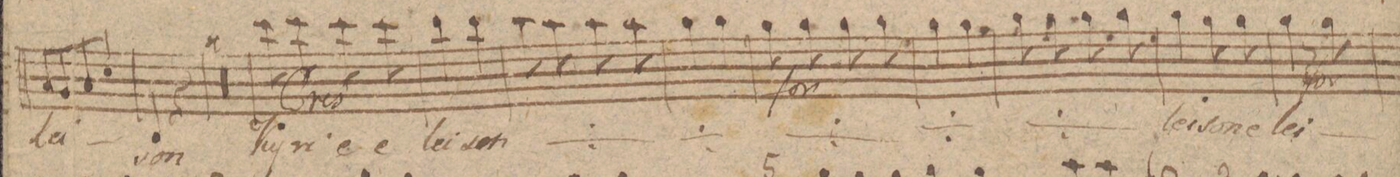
**kern	**text	**dynam
*I"Canto	*	*
*clefC1	*	*
*k[f#c#g#d#]	*	*
*M2/4	*	*
8f#/L	-lei-	.
8e/	.	.
8f#/	.	.
8a/J	.	.
=180	=180	=180
4B/	-son	.
4r	.	.
=181	=181	=181
0r	.	.
=182	=182	=182
=183	=183	=183
=184	=184	=184
=185	=185	=185
8aa\	Ky-	.
8aa\	-ri-	<
8aa\	-e	.
8aa\	e-	.
=186	=186	=186
4gg#\	-lei-	.
4gg#\	-son	.
=187	=187	=187
*	*ij	*
8ff#\	Ky-	.
8ff#\	-ri-	.
8ff#\	-e	.
8ff#\	e-	.
=188	=188	=188
4ee\	-lei-	.
4ee\	-son	.
=189	=189	=189
8ee\	Ky-	f
8ee\	-ri-	.
8ee\	-e	.
8ee\	e-	.
=190	=190	=190
4ee\	-lei-	.
4ee\	-son	.
=191	=191	=191
8ee\	Ky-	.
8ee\	-ri-	.
8ee\	-e	.
8ee\	e-	.
*	*Xij	*
=192	=192	=192
4ee\	-lei-	.
8ee\	-son	.
8ee\	e-	.
=193	=193	=193
4ee\	-lei-	.
8r	.	f
8ee\	.	.
=194	=194	=194
*-	*-	*-
